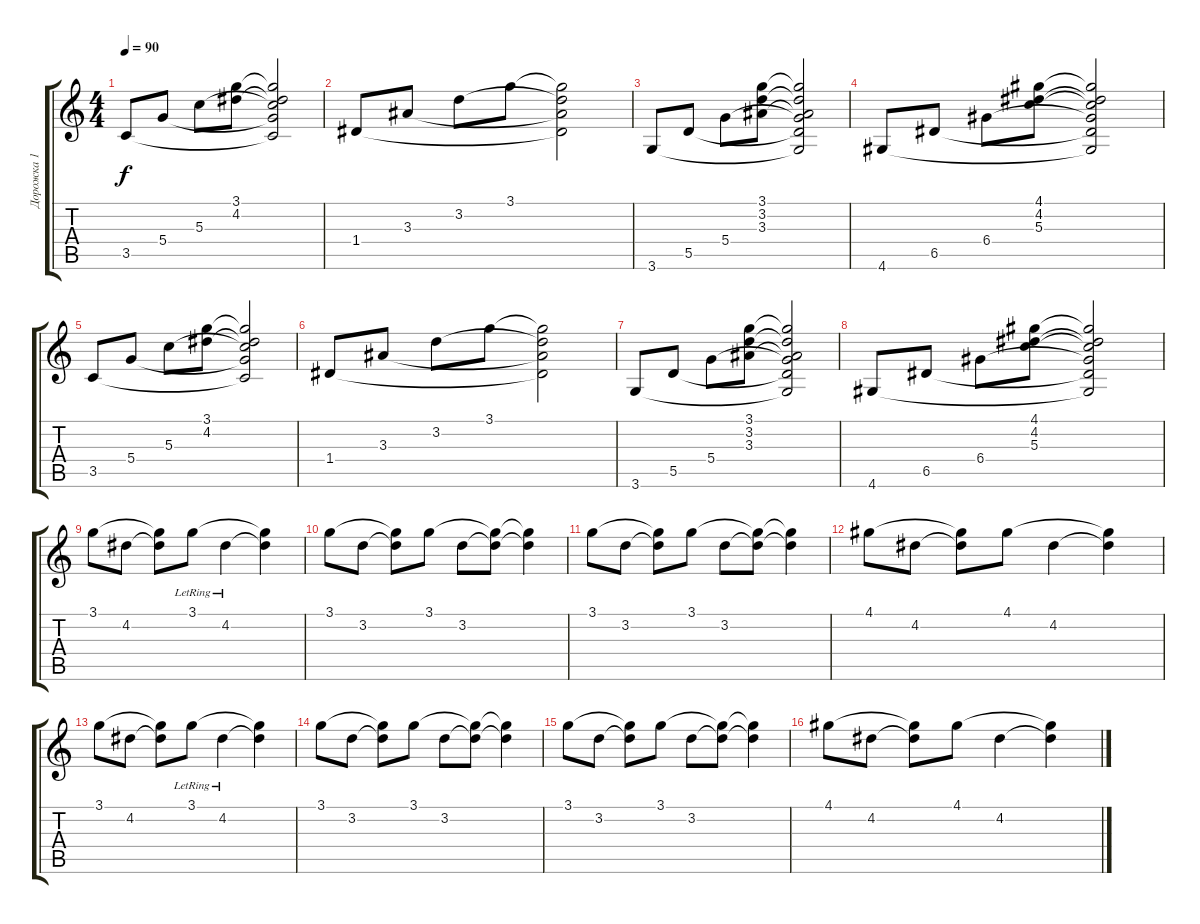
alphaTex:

\track ("Дорожка 1" "Дорожка 1") {instrument acousticguitarsteel}
\staff {score tabs}
\tuning (E4 B3 G3 D3 A2 E2) {hide}
\ts (4 4)
\tempo 90
\clef g2
\ks c
3.5.8{dy f} 5.4.8 5.3.8 (3.1 4.2).8 (3.1{t} 4.2{t} 5.3{t} 5.4{t} 3.5{t}).2 |
1.4.8 3.3.8 3.2.8 3.1.8 (3.1{t} 3.2{t} 3.3{t} 1.4{t}).2 |
3.6.8 5.5.8 5.4.8 (3.1 3.2 3.3).8 (3.1{t} 3.2{t} 3.3{t} 5.4{t} 5.5{t} 3.6{t}).2 |
4.6.8 6.5.8 6.4.8 (4.1 4.2 5.3).8 (4.1{t} 4.2{t} 5.3{t} 6.4{t} 6.5{t} 4.6{t}).2 |
3.5.8 5.4.8 5.3.8 (3.1 4.2).8 (3.1{t} 4.2{t} 5.3{t} 5.4{t} 3.5{t}).2 |
1.4.8 3.3.8 3.2.8 3.1.8 (3.1{t} 3.2{t} 3.3{t} 1.4{t}).2 |
3.6.8 5.5.8 5.4.8 (3.1 3.2 3.3).8 (3.1{t} 3.2{t} 3.3{t} 5.4{t} 5.5{t} 3.6{t}).2 |
4.6.8 6.5.8 6.4.8 (4.1 4.2 5.3).8 (4.1{t} 4.2{t} 5.3{t} 6.4{t} 6.5{t} 4.6{t}).2 |
3.1.8 4.2.8 (3.1{t} 4.2{t}).8 3.1{lr}.8 4.2{lr}.4 (3.1{t} 4.2{t}).4 |
3.1.8 3.2.8 (3.1{t} 3.2{t}).8 3.1.8 3.2.8 (3.1{t} 3.2{t}).8 (3.1{t} 3.2{t}).4 |
3.1.8 3.2.8 (3.1{t} 3.2{t}).8 3.1.8 3.2.8 (3.1{t} 3.2{t}).8 (3.1{t} 3.2{t}).4 |
4.1.8 4.2.8 (4.1{t} 4.2{t}).8 4.1.8 4.2.4 (4.1{t} 4.2{t}).4 |
3.1.8 4.2.8 (3.1{t} 4.2{t}).8 3.1{lr}.8 4.2{lr}.4 (3.1{t} 4.2{t}).4 |
3.1.8 3.2.8 (3.1{t} 3.2{t}).8 3.1.8 3.2.8 (3.1{t} 3.2{t}).8 (3.1{t} 3.2{t}).4 |
3.1.8 3.2.8 (3.1{t} 3.2{t}).8 3.1.8 3.2.8 (3.1{t} 3.2{t}).8 (3.1{t} 3.2{t}).4 |
4.1.8 4.2.8 (4.1{t} 4.2{t}).8 4.1.8 4.2.4 (4.1{t} 4.2{t}).4
